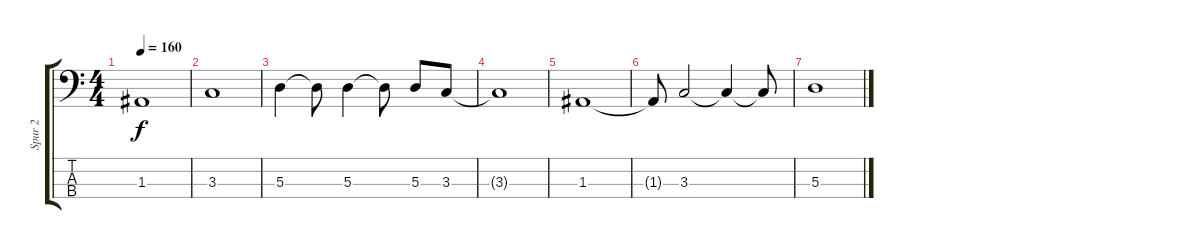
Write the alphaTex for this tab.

\track ("Spur 2" "Spur 2") {instrument electricbassfinger}
\staff {score tabs}
\tuning (G2 D2 A1 E1) {hide}
\ts (4 4)
\tempo 160
\clef f4
\ks c
1.3.1{dy f} |
3.3.1 |
5.3.4 5.3{t}.8 5.3.4 5.3{t}.8 5.3.8 3.3.8 |
3.3{t}.1 |
1.3.1 |
1.3{t}.8 3.3.2 3.3{t}.4 3.3{t}.8 |
5.3.1
